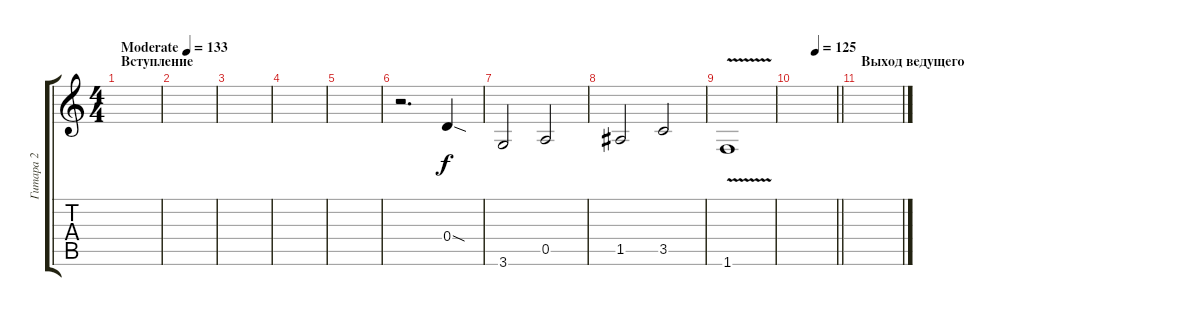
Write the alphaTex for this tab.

\track ("Гитара 2" "Гитара 2") {instrument overdrivenguitar}
\staff {score tabs}
\tuning (E4 B3 G3 D3 A2 E2) {hide}
\ts (4 4)
\section ("" "Вступление")
\tempo (133 "Moderate")
\clef g2
\ks c
|
|
|
|
|
r.2{d} 0.4{sod}.4 |
3.6.2 0.5.2 |
1.5.2 3.5.2 |
1.6{v}.1 |
\tempo (125 0.5)
\barLineRight lightlight
|
\section ("" "Выход ведущего")
